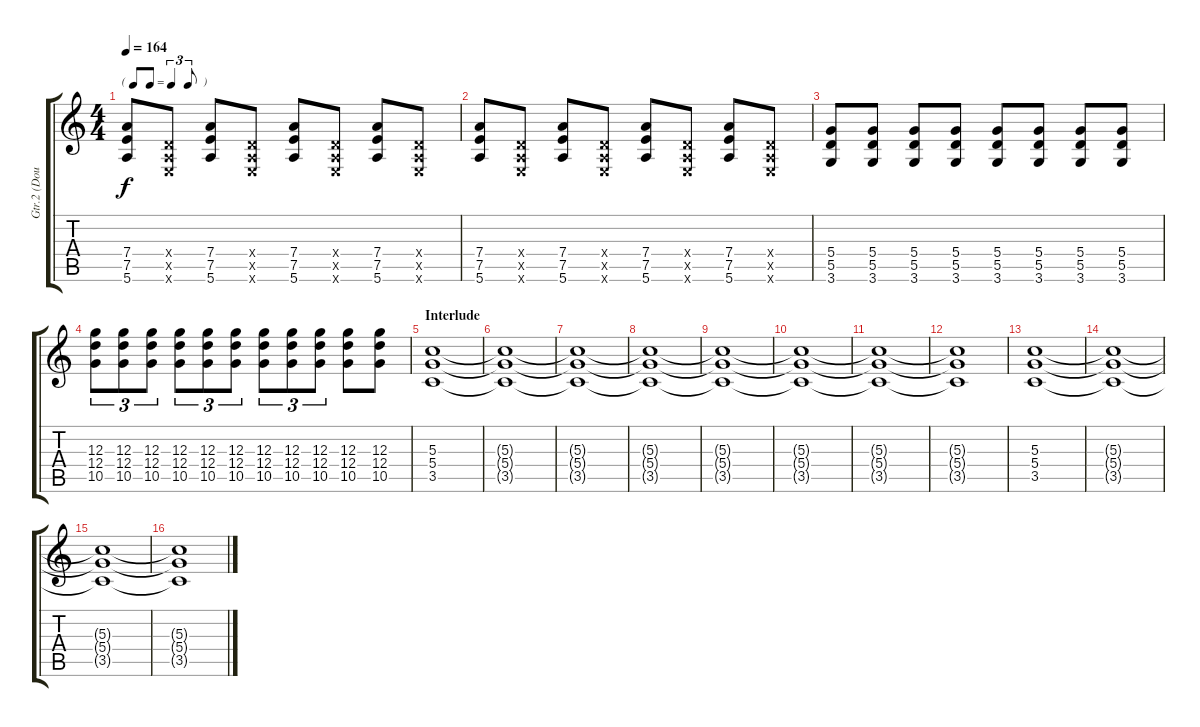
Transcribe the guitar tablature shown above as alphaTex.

\track ("Gtr.2 (Doubled)" "Gtr.2 (Dou") {instrument overdrivenguitar}
\staff {score tabs}
\tuning (E4 B3 G3 D3 A2 E2) {hide}
\ts (4 4)
\tf triplet8th
\tempo 164
\clef g2
\ks c
(7.4 7.5 5.6).8{dy f} (0.4{x} 0.5{x} 0.6{x}).8 (7.4 7.5 5.6).8 (0.4{x} 0.5{x} 0.6{x}).8 (7.4 7.5 5.6).8 (0.4{x} 0.5{x} 0.6{x}).8 (7.4 7.5 5.6).8 (0.4{x} 0.5{x} 0.6{x}).8 |
(7.4 7.5 5.6).8 (0.4{x} 0.5{x} 0.6{x}).8 (7.4 7.5 5.6).8 (0.4{x} 0.5{x} 0.6{x}).8 (7.4 7.5 5.6).8 (0.4{x} 0.5{x} 0.6{x}).8 (7.4 7.5 5.6).8 (0.4{x} 0.5{x} 0.6{x}).8 |
(5.4 5.5 3.6).8 (5.4 5.5 3.6).8 (5.4 5.5 3.6).8 (5.4 5.5 3.6).8 (5.4 5.5 3.6).8 (5.4 5.5 3.6).8 (5.4 5.5 3.6).8 (5.4 5.5 3.6).8 |
(12.3 12.4 10.5).8{tu (3 2)} (12.3 12.4 10.5).8{tu (3 2)} (12.3 12.4 10.5).8{tu (3 2)} (12.3 12.4 10.5).8{tu (3 2)} (12.3 12.4 10.5).8{tu (3 2)} (12.3 12.4 10.5).8{tu (3 2)} (12.3 12.4 10.5).8{tu (3 2)} (12.3 12.4 10.5).8{tu (3 2)} (12.3 12.4 10.5).8{tu (3 2)} (12.3 12.4 10.5).8 (12.3 12.4 10.5).8 |
\section ("" "Interlude")
(5.3 5.4 3.5).1 |
(5.3{t} 5.4{t} 3.5{t}).1 |
(5.3{t} 5.4{t} 3.5{t}).1 |
(5.3{t} 5.4{t} 3.5{t}).1 |
(5.3{t} 5.4{t} 3.5{t}).1 |
(5.3{t} 5.4{t} 3.5{t}).1 |
(5.3{t} 5.4{t} 3.5{t}).1 |
(5.3{t} 5.4{t} 3.5{t}).1 |
(5.3 5.4 3.5).1 |
(5.3{t} 5.4{t} 3.5{t}).1 |
(5.3{t} 5.4{t} 3.5{t}).1 |
(5.3{t} 5.4{t} 3.5{t}).1
